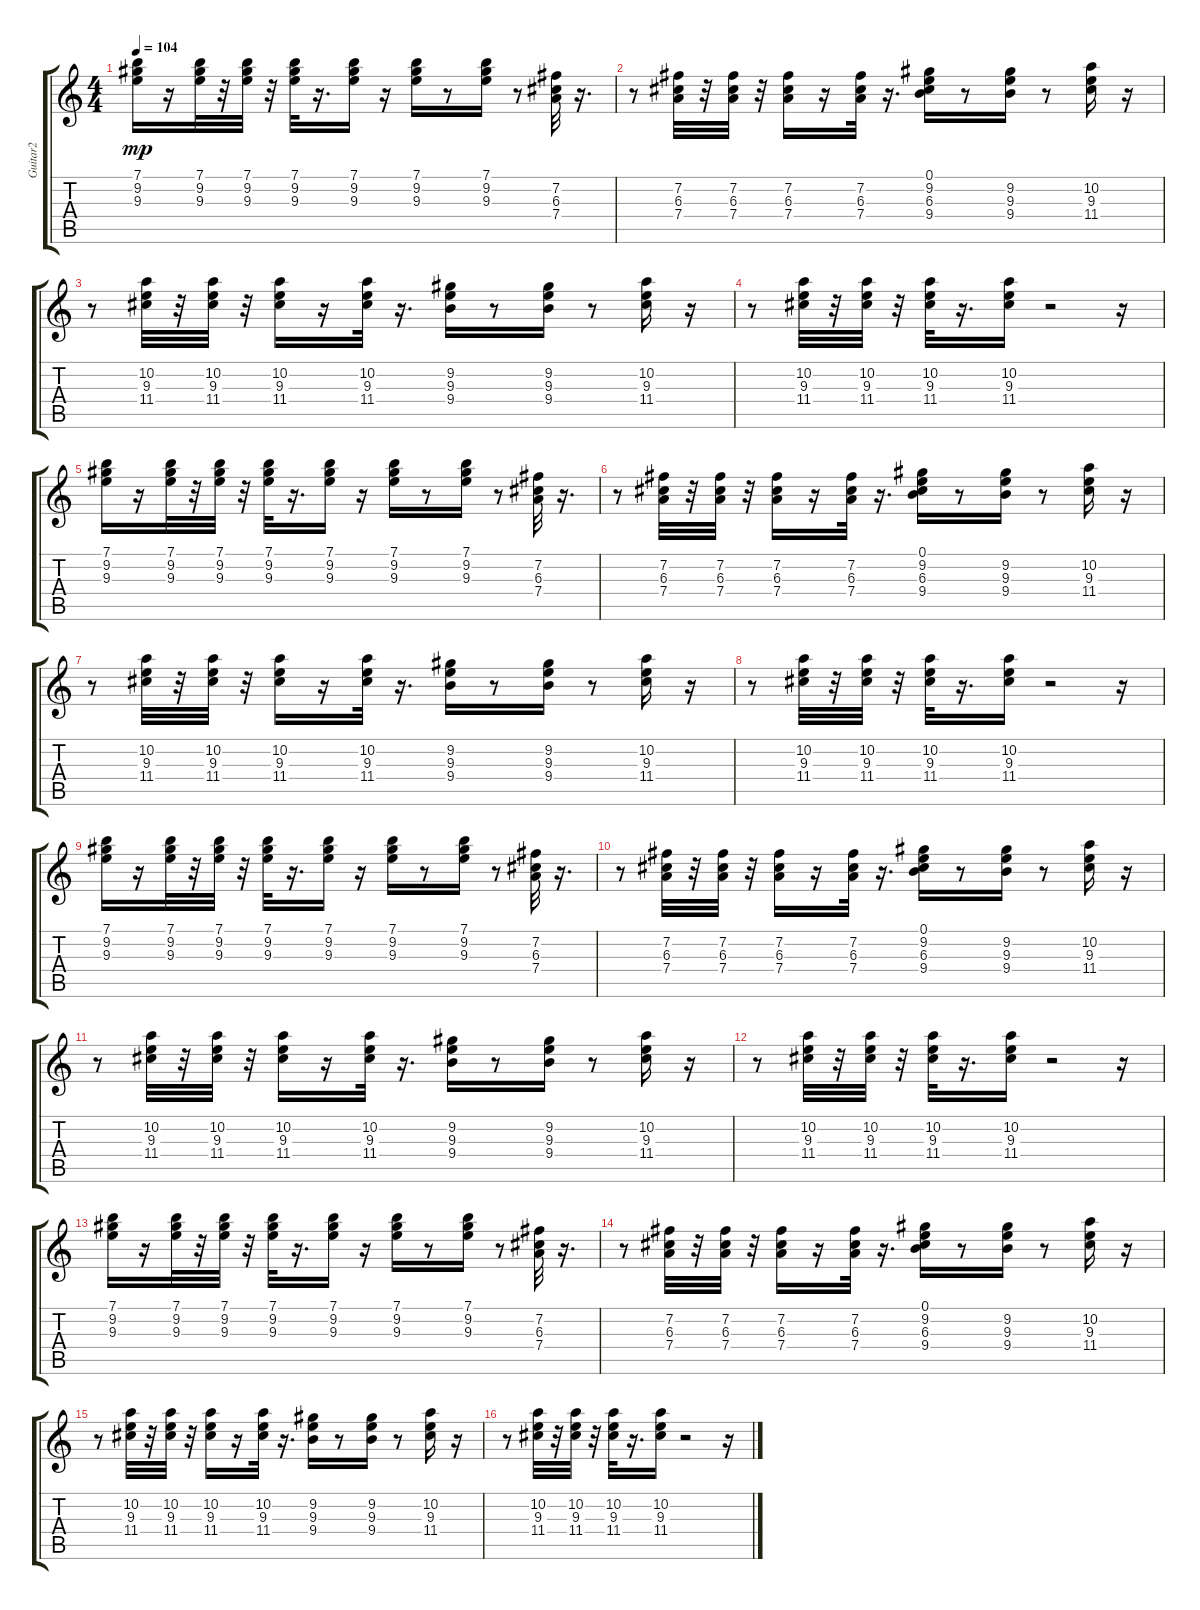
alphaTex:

\track ("Guitar2" "Guitar2") {instrument electricguitarclean}
\staff {score tabs}
\tuning (E4 B3 G3 D3 A2 E2) {hide}
\ts (4 4)
\tempo 104
\clef g2
\ks c
(7.1 9.2 9.3).16{dy mp} r.16 (7.1 9.2 9.3).32 r.32 (7.1 9.2 9.3).32 r.32 (7.1 9.2 9.3).32 r.16{d} (7.1 9.2 9.3).16 r.16 (7.1 9.2 9.3).16 r.8 (7.1 9.2 9.3).16 r.8 (7.2 6.3 7.4).32 r.16{d} |
r.8 (7.2 6.3 7.4).32 r.32 (7.2 6.3 7.4).32 r.32 (7.2 6.3 7.4).16 r.16 (7.2 6.3 7.4).32 r.16{d} (0.1 9.2 6.3 9.4).16 r.8 (9.2 9.3 9.4).16 r.8 (10.2 9.3 11.4).16 r.16 |
r.8 (10.2 9.3 11.4).32 r.32 (10.2 9.3 11.4).32 r.32 (10.2 9.3 11.4).16 r.16 (10.2 9.3 11.4).32 r.16{d} (9.2 9.3 9.4).16 r.8 (9.2 9.3 9.4).16 r.8 (10.2 9.3 11.4).16 r.16 |
r.8 (10.2 9.3 11.4).32 r.32 (10.2 9.3 11.4).32 r.32 (10.2 9.3 11.4).32 r.16{d} (10.2 9.3 11.4).16 r.2 r.16 |
(7.1 9.2 9.3).16 r.16 (7.1 9.2 9.3).32 r.32 (7.1 9.2 9.3).32 r.32 (7.1 9.2 9.3).32 r.16{d} (7.1 9.2 9.3).16 r.16 (7.1 9.2 9.3).16 r.8 (7.1 9.2 9.3).16 r.8 (7.2 6.3 7.4).32 r.16{d} |
r.8 (7.2 6.3 7.4).32 r.32 (7.2 6.3 7.4).32 r.32 (7.2 6.3 7.4).16 r.16 (7.2 6.3 7.4).32 r.16{d} (0.1 9.2 6.3 9.4).16 r.8 (9.2 9.3 9.4).16 r.8 (10.2 9.3 11.4).16 r.16 |
r.8 (10.2 9.3 11.4).32 r.32 (10.2 9.3 11.4).32 r.32 (10.2 9.3 11.4).16 r.16 (10.2 9.3 11.4).32 r.16{d} (9.2 9.3 9.4).16 r.8 (9.2 9.3 9.4).16 r.8 (10.2 9.3 11.4).16 r.16 |
r.8 (10.2 9.3 11.4).32 r.32 (10.2 9.3 11.4).32 r.32 (10.2 9.3 11.4).32 r.16{d} (10.2 9.3 11.4).16 r.2 r.16 |
(7.1 9.2 9.3).16 r.16 (7.1 9.2 9.3).32 r.32 (7.1 9.2 9.3).32 r.32 (7.1 9.2 9.3).32 r.16{d} (7.1 9.2 9.3).16 r.16 (7.1 9.2 9.3).16 r.8 (7.1 9.2 9.3).16 r.8 (7.2 6.3 7.4).32 r.16{d} |
r.8 (7.2 6.3 7.4).32 r.32 (7.2 6.3 7.4).32 r.32 (7.2 6.3 7.4).16 r.16 (7.2 6.3 7.4).32 r.16{d} (0.1 9.2 6.3 9.4).16 r.8 (9.2 9.3 9.4).16 r.8 (10.2 9.3 11.4).16 r.16 |
r.8 (10.2 9.3 11.4).32 r.32 (10.2 9.3 11.4).32 r.32 (10.2 9.3 11.4).16 r.16 (10.2 9.3 11.4).32 r.16{d} (9.2 9.3 9.4).16 r.8 (9.2 9.3 9.4).16 r.8 (10.2 9.3 11.4).16 r.16 |
r.8 (10.2 9.3 11.4).32 r.32 (10.2 9.3 11.4).32 r.32 (10.2 9.3 11.4).32 r.16{d} (10.2 9.3 11.4).16 r.2 r.16 |
(7.1 9.2 9.3).16 r.16 (7.1 9.2 9.3).32 r.32 (7.1 9.2 9.3).32 r.32 (7.1 9.2 9.3).32 r.16{d} (7.1 9.2 9.3).16 r.16 (7.1 9.2 9.3).16 r.8 (7.1 9.2 9.3).16 r.8 (7.2 6.3 7.4).32 r.16{d} |
r.8 (7.2 6.3 7.4).32 r.32 (7.2 6.3 7.4).32 r.32 (7.2 6.3 7.4).16 r.16 (7.2 6.3 7.4).32 r.16{d} (0.1 9.2 6.3 9.4).16 r.8 (9.2 9.3 9.4).16 r.8 (10.2 9.3 11.4).16 r.16 |
r.8 (10.2 9.3 11.4).32 r.32 (10.2 9.3 11.4).32 r.32 (10.2 9.3 11.4).16 r.16 (10.2 9.3 11.4).32 r.16{d} (9.2 9.3 9.4).16 r.8 (9.2 9.3 9.4).16 r.8 (10.2 9.3 11.4).16 r.16 |
r.8 (10.2 9.3 11.4).32 r.32 (10.2 9.3 11.4).32 r.32 (10.2 9.3 11.4).32 r.16{d} (10.2 9.3 11.4).16 r.2 r.16
